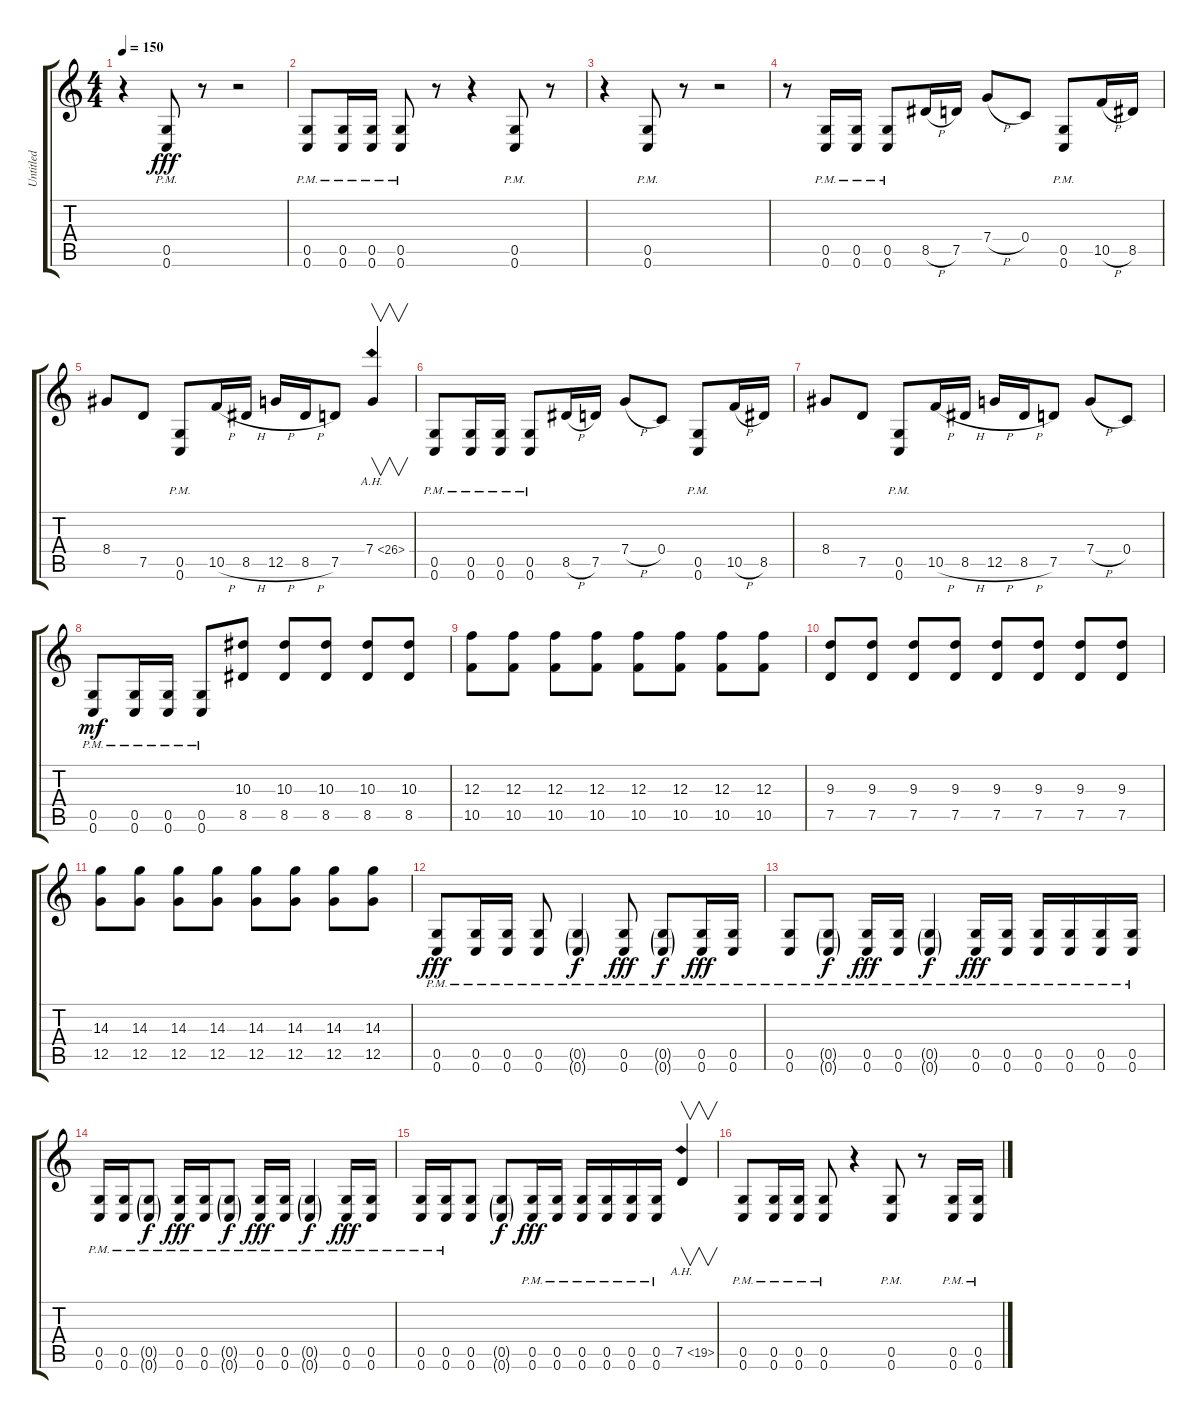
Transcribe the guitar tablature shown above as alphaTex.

\track ("Untitled" "Untitled") {instrument distortionguitar}
\staff {score tabs}
\tuning (D4 A3 F3 C3 G2 C2) {hide}
\ts (4 4)
\tempo 150
\clef g2
\ks c
r.4{dy fff} (0.5{pm} 0.6{pm}).8 r.8 r.2 |
(0.5{pm} 0.6{pm}).8 (0.5{pm} 0.6{pm}).16 (0.5{pm} 0.6{pm}).16 (0.5{pm} 0.6{pm}).8 r.8 r.4 (0.5{pm} 0.6{pm}).8 r.8 |
r.4 (0.5{pm} 0.6{pm}).8 r.8 r.2 |
r.8 (0.5{pm} 0.6{pm}).16 (0.5{pm} 0.6{pm}).16 (0.5{pm} 0.6{pm}).8 8.5{h}.16 7.5.16 7.4{h}.8 0.4.8 (0.5{pm} 0.6{pm}).8 10.5{h}.16 8.5.16 |
8.4.8 7.5.8 (0.5{pm} 0.6{pm}).8 10.5{h}.16 8.5{h}.16 12.5{h}.16 8.5{h}.16 7.5.8 7.4{ah 19}.4{v} |
(0.5{pm} 0.6{pm}).8 (0.5{pm} 0.6{pm}).16 (0.5{pm} 0.6{pm}).16 (0.5{pm} 0.6{pm}).8 8.5{h}.16 7.5.16 7.4{h}.8 0.4.8 (0.5{pm} 0.6{pm}).8 10.5{h}.16 8.5.16 |
8.4.8 7.5.8 (0.5{pm} 0.6{pm}).8 10.5{h}.16 8.5{h}.16 12.5{h}.16 8.5{h}.16 7.5.8 7.4{h}.8 0.4.8 |
(0.5{pm} 0.6{pm}).8{dy mf} (0.5{pm} 0.6{pm}).16 (0.5{pm} 0.6{pm}).16 (0.5{pm} 0.6{pm}).8 (10.3 8.5).8 (10.3 8.5).8 (10.3 8.5).8 (10.3 8.5).8 (10.3 8.5).8 |
(12.3 10.5).8 (12.3 10.5).8 (12.3 10.5).8 (12.3 10.5).8 (12.3 10.5).8 (12.3 10.5).8 (12.3 10.5).8 (12.3 10.5).8 |
(9.3 7.5).8 (9.3 7.5).8 (9.3 7.5).8 (9.3 7.5).8 (9.3 7.5).8 (9.3 7.5).8 (9.3 7.5).8 (9.3 7.5).8 |
(14.3 12.5).8 (14.3 12.5).8 (14.3 12.5).8 (14.3 12.5).8 (14.3 12.5).8 (14.3 12.5).8 (14.3 12.5).8 (14.3 12.5).8 |
(0.5{pm} 0.6{pm}).8{dy fff} (0.5{pm} 0.6{pm}).16 (0.5{pm} 0.6{pm}).16 (0.5{pm} 0.6{pm}).8 (0.5{g pm} 0.6{g pm}).4{dy f} (0.5{pm} 0.6{pm}).8{dy fff} (0.5{g pm} 0.6{g pm}).8{dy f} (0.5{pm} 0.6{pm}).16{dy fff} (0.5{pm} 0.6{pm}).16 |
(0.5{pm} 0.6{pm}).8 (0.5{g pm} 0.6{g pm}).8{dy f} (0.5{pm} 0.6{pm}).16{dy fff} (0.5{pm} 0.6{pm}).16 (0.5{g pm} 0.6{g pm}).4{dy f} (0.5{pm} 0.6{pm}).16{dy fff} (0.5{pm} 0.6{pm}).16 (0.5{pm} 0.6{pm}).16 (0.5{pm} 0.6{pm}).16 (0.5{pm} 0.6{pm}).16 (0.5{pm} 0.6{pm}).16 |
(0.5{pm} 0.6{pm}).16 (0.5{pm} 0.6{pm}).16 (0.5{g pm} 0.6{g pm}).8{dy f} (0.5{pm} 0.6{pm}).16{dy fff} (0.5{pm} 0.6{pm}).16 (0.5{g pm} 0.6{g pm}).8{dy f} (0.5{pm} 0.6{pm}).16{dy fff} (0.5{pm} 0.6{pm}).16 (0.5{g pm} 0.6{g pm}).4{dy f} (0.5{pm} 0.6{pm}).16{dy fff} (0.5{pm} 0.6{pm}).16 |
(0.5{pm} 0.6{pm}).16 (0.5{pm} 0.6{pm}).16 (0.5 0.6).8 (0.5{g} 0.6{g}).8{dy f} (0.5{pm} 0.6{pm}).16{dy fff} (0.5{pm} 0.6{pm}).16 (0.5{pm} 0.6{pm}).16 (0.5{pm} 0.6{pm}).16 (0.5{pm} 0.6{pm}).16 (0.5{pm} 0.6{pm}).16 7.5{ah 12}.4{v} |
(0.5{pm} 0.6{pm}).8 (0.5{pm} 0.6{pm}).16 (0.5{pm} 0.6{pm}).16 (0.5{pm} 0.6{pm}).8 r.4 (0.5{pm} 0.6{pm}).8 r.8 (0.5{pm} 0.6{pm}).16 (0.5{pm} 0.6{pm}).16
